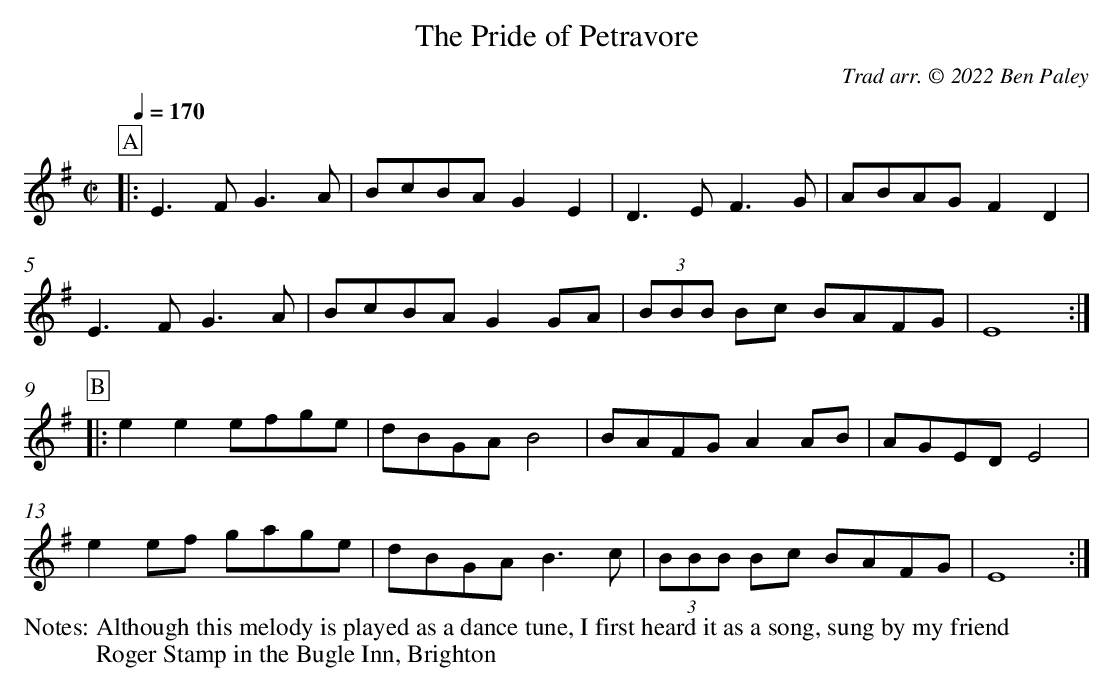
X:1
T:The Pride of Petravore
L:1/8
M:C|
C:Trad arr. © 2022 Ben Paley
Q:1/4=170
K:E Aeolian
P:A
|: E3F G3A | BcBA G2E2 | D3E F3G | ABAG F2D2 |
E3F G3A | BcBA G2GA | (3BBB Bc BAFG | E8 :|
P:B
|: e2e2 efge | dBGA B4 | BAFG A2AB | AGED E4 |
e2ef gage | dBGA B3c | (3BBB Bc BAFG | E8 :|
